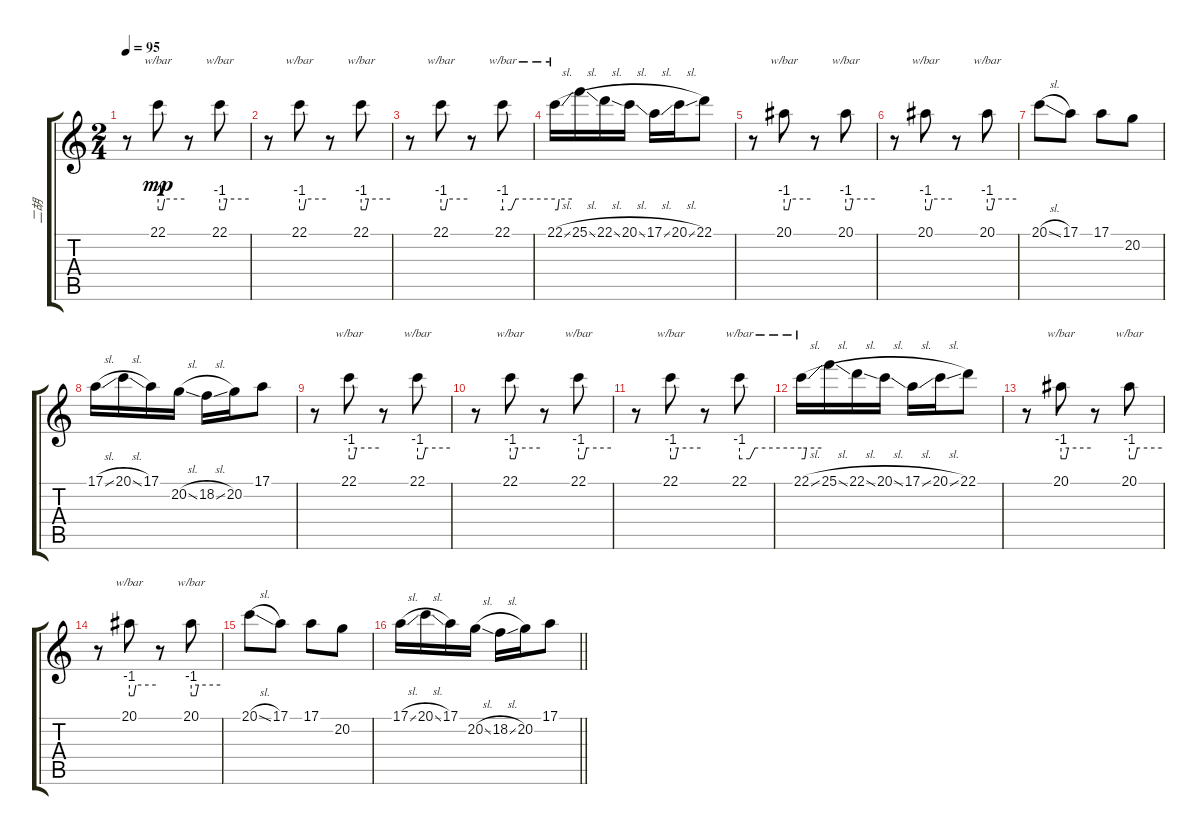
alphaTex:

\track ("二胡" "二胡") {instrument cello}
\staff {score tabs}
\tuning (E4 B3 G3 D3 A2 E2) {hide}
\ts (2 4)
\tempo 95
\clef g2
\ks c
r.8{dy mp} 22.1.8{tbe (custom default 0 -4 10 -4 15 0 60 0)} r.8 22.1.8{tbe (custom default 0 -4 10 -4 15 0 60 0)} |
r.8 22.1.8{tbe (custom default 0 -4 10 -4 15 0 60 0)} r.8 22.1.8{tbe (custom default 0 -4 10 -4 15 0 60 0)} |
r.8 22.1.8{tbe (custom default 0 -4 10 -4 15 0 60 0)} r.8 22.1.8{tbe (custom default 0 -4 10 -4 15 0 60 0)} |
22.1{sl}.16{tbe (custom default 0 -4 10 -4 15 0 60 0)} 25.1{sl}.16 22.1{sl}.16 20.1{sl}.16 17.1{sl}.16 20.1{sl}.16 22.1.8 |
r.8 20.1.8{tbe (custom default 0 -4 10 -4 15 0 60 0)} r.8 20.1.8{tbe (custom default 0 -4 10 -4 15 0 60 0)} |
r.8 20.1.8{tbe (custom default 0 -4 10 -4 15 0 60 0)} r.8 20.1.8{tbe (custom default 0 -4 10 -4 15 0 60 0)} |
20.1{sl}.8 17.1.8 17.1.8 20.2.8 |
17.1{sl}.16 20.1{sl}.16 17.1.16 20.2{sl}.16 18.2{sl}.16 20.2.16 17.1.8 |
r.8 22.1.8{tbe (custom default 0 -4 10 -4 15 0 60 0)} r.8 22.1.8{tbe (custom default 0 -4 10 -4 15 0 60 0)} |
r.8 22.1.8{tbe (custom default 0 -4 10 -4 15 0 60 0)} r.8 22.1.8{tbe (custom default 0 -4 10 -4 15 0 60 0)} |
r.8 22.1.8{tbe (custom default 0 -4 10 -4 15 0 60 0)} r.8 22.1.8{tbe (custom default 0 -4 10 -4 15 0 60 0)} |
22.1{sl}.16{tbe (custom default 0 -4 10 -4 15 0 60 0)} 25.1{sl}.16 22.1{sl}.16 20.1{sl}.16 17.1{sl}.16 20.1{sl}.16 22.1.8 |
r.8 20.1.8{tbe (custom default 0 -4 10 -4 15 0 60 0)} r.8 20.1.8{tbe (custom default 0 -4 10 -4 15 0 60 0)} |
r.8 20.1.8{tbe (custom default 0 -4 10 -4 15 0 60 0)} r.8 20.1.8{tbe (custom default 0 -4 10 -4 15 0 60 0)} |
20.1{sl}.8 17.1.8 17.1.8 20.2.8 |
\barLineRight lightlight
17.1{sl}.16 20.1{sl}.16 17.1.16 20.2{sl}.16 18.2{sl}.16 20.2.16 17.1.8
